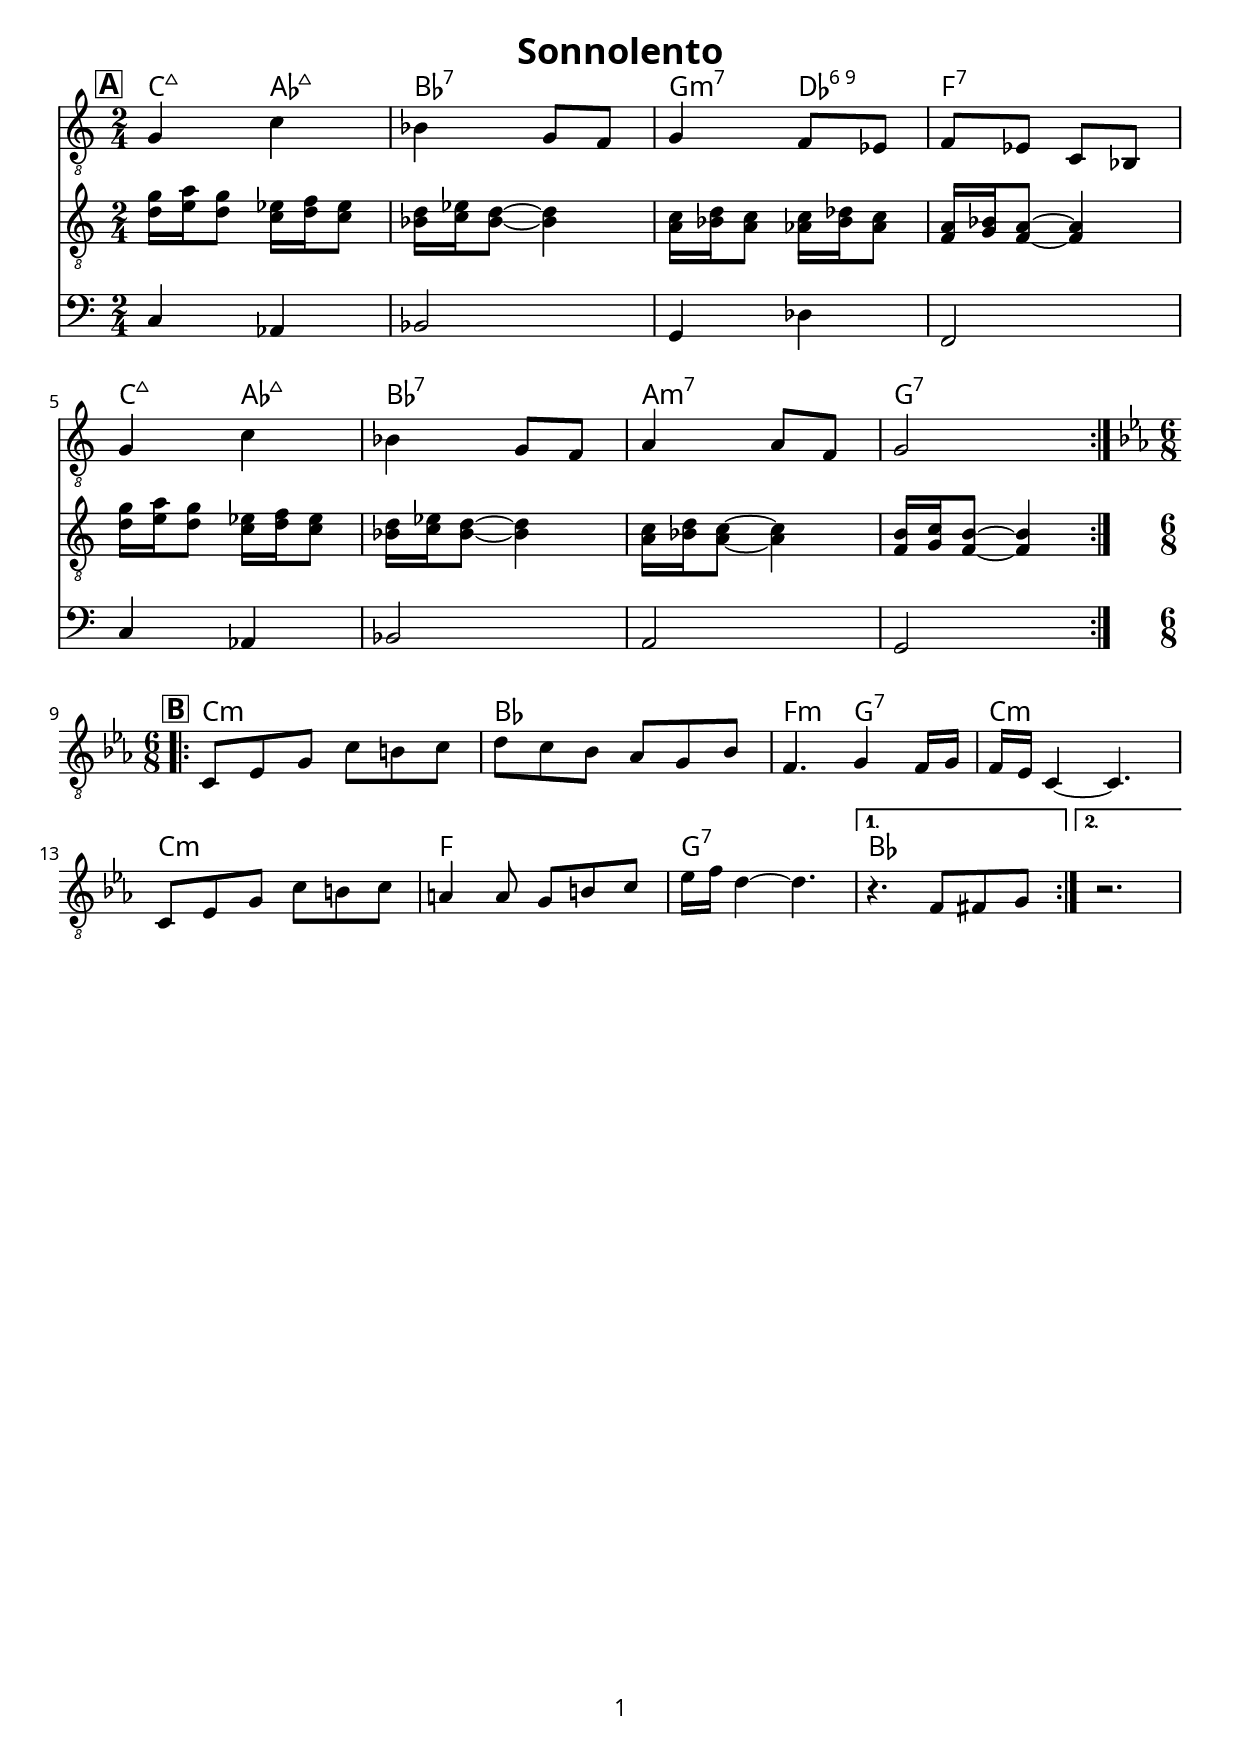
% {{{ PARAMETRI
  myTitle = "Sonnolento"
  myKey = \key c \major
  myTime = \time 2/4 
  myTempo =  #(ly:make-moment 60 4)
% }}}

% INTESTAZIONE {{{
\version "2.18.2"

\header {
  title = \myTitle
}

\paper{
  print-first-page-number = ##t
  oddHeaderMarkup = \markup \null
  evenHeaderMarkup = \markup \null
  oddFooterMarkup = \markup {
    \fill-line {
      \on-the-fly \print-page-number-check-first
      \fromproperty #'page:page-number-string
    }
  }
  evenFooterMarkup = \oddFooterMarkup
  #(set-global-staff-size 10)
  myStaffSize = #20
  fonts = #(make-pango-font-tree
  "FontAwesome"
  "FontAwesome"
  "FontAwesome"
  (/ myStaffSize 20))
}

global = {
  \myKey
  \numericTimeSignature
  \myTime
  \set Score.markFormatter = #format-mark-box-alphabet
}
\layout { indent = #0 }
%}}}

% {{{ PARTE A
  temaA = {
    \repeat volta 2{
      g4 c bes g8 f | g4 f8 ees | f ees c bes |
      g'4 c | bes g8 f | a4 a8 f | g2 |
    }
  }

  ritmicaAuno = {
    \repeat volta 2{
      g16 a g8 ees16 f ees8 | d16 ees d8~ d4 |
      c16 d c8 c16 des c8 | a16 bes a8~ a4 |
      g'16 a g8 ees16 f ees8 | d16 ees d8~ d4 |
      c16 d c8~ c4 | b16 c b8~ b4 |
    }
  }

  ritmicaAdue = {
    \repeat volta 2{
      d16 e d8 c16 d c8 | bes16 c bes8~ bes 4|
      a16 bes a8 aes16 bes aes8 | f16 g f8~ f4 |
      d'16 e d8 c16 d c8 | bes16 c bes8~ bes 4|
      a16 bes a8~ a4 | f16 g f8~ f4 |
    }
  }

  accordiA = \chordmode{
    \repeat volta 2{
      c4:maj7 aes:maj7 | bes2:7 | g4:m7 des:6.9 | f2:7 |
      c4:maj7 aes:maj7 | bes2:7 | a2:m7 | g2:7 |
    }
  }

  bassoA = {
    \repeat volta 2{
      c4 aes | bes2 | g4 des' | f,2 |
      c'4 aes | bes2 | a2 | g2 |
    }
  }
% }}}

% {{{ PARTE B
  temaB = {
    \time 6/8
    \key c \minor
    \repeat volta 2{
      c,8 ees g c b c | d c bes aes g bes | 
      f4. g4 f16 g | f ees  c4~ c4. |
      c8 ees g c b c | a4 a8 g b c | 
      ees16 f d4~ d4. | 
    }
    \alternative{
      { r4. f,8 fis g | }
      { r2. | }
    }
}

  accordiB = \chordmode{
    \repeat volta 2 {
      c2.:m | bes2. | f4.:m g4.:7 | c2.:m | \break
      c2.:m | f2. | g2.:7 |
    }
    \alternative
    {
      { bes2.: | }
      { g2.:7 | }
    }
  }
% }}}

% SCORE {{{
tema = \relative c' {
  \mark \default
  \temaA \break
  \mark \default
  \temaB \break
}

basso = \relative c {
  \bassoA \break
}

chordsPart ={
  \new ChordNames {
    \set chordChanges = ##t
    \accordiA
    \accordiB
  }
}

temaPart = \new Staff \with {
  instrumentName = ""
  midiInstrument = "piano"
} { \clef "treble_8" \global \tema }

bassoPart = \new Staff \with {
  instrumentName = ""
  midiInstrument = "piano"
} { \clef "bass" \basso }

ritmicaPart = \new Staff \with {
  instrumentName = ""
  midiInstrument = "piano"
} { \clef "treble_8" 
      \new Voice <<  
        \relative c'' {\ritmicaAuno }
        \relative c' {\ritmicaAdue }
      >>
}

scoreContent = << 
  \chordsPart
  \temaPart
  \ritmicaPart
  \bassoPart
>>
%}}}

% {{{ BOOKS
  \book{
    \bookOutputSuffix "C"
    \score {
      \scoreContent
      \layout {}
      \midi { \context { \Score tempoWholesPerMinute = #(ly:make-moment 90 4) } }
    }
  }
% }}}
